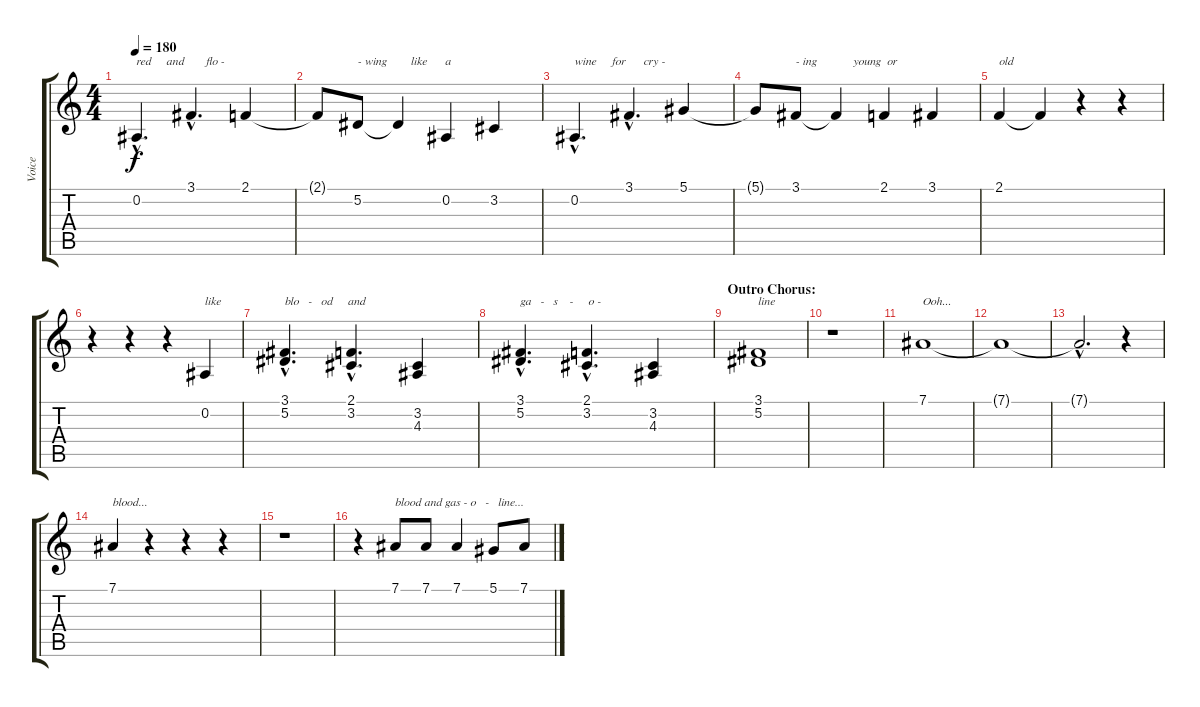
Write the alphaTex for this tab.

\track ("Voice" "Voice") {instrument violin}
\staff {score tabs}
\tuning (Eb4 Bb3 Gb3 Db3 Ab2 Eb2) {hide}
\ts (4 4)
\tempo 180
\clef g2
\ks c
0.2{hac}.4{d txt "red     and       flo -" dy f} 3.1{hac}.4{d} 2.1.4 |
2.1{t}.8 5.2.8{txt "- wing        like      a"} 5.2{t}.4 0.2.4 3.2.4 |
0.2{hac}.4{d txt "wine     for      cry -"} 3.1{hac}.4{d} 5.1.4 |
5.1{t}.8 3.1.8{txt "- ing            young  or"} 3.1{t}.4 2.1.4 3.1.4 |
2.1.4{txt "old"} 2.1{t}.4 r.4 r.4 |
r.4 r.4 r.4 0.2.4{txt "like"} |
(3.1{hac} 5.2{hac}).4{d txt "blo   -   od     and"} (2.1{hac} 3.2{hac}).4{d} (3.2 4.3).4 |
(3.1{hac} 5.2{hac}).4{d txt "ga   -   s    -     o -"} (2.1{hac} 3.2{hac}).4{d} (3.2 4.3).4 |
\section ("" "Outro Chorus:")
(3.1 5.2).1{txt "line"} |
r.1 |
7.1.1{txt "Ooh..."} |
7.1{t}.1 |
7.1{hac t}.2{d} r.4 |
7.1.4{txt "blood..."} r.4 r.4 r.4 |
r.1 |
r.4 7.1.8{txt "blood and gas - o   -   line..."} 7.1.8 7.1.4 5.1.8 7.1.8
